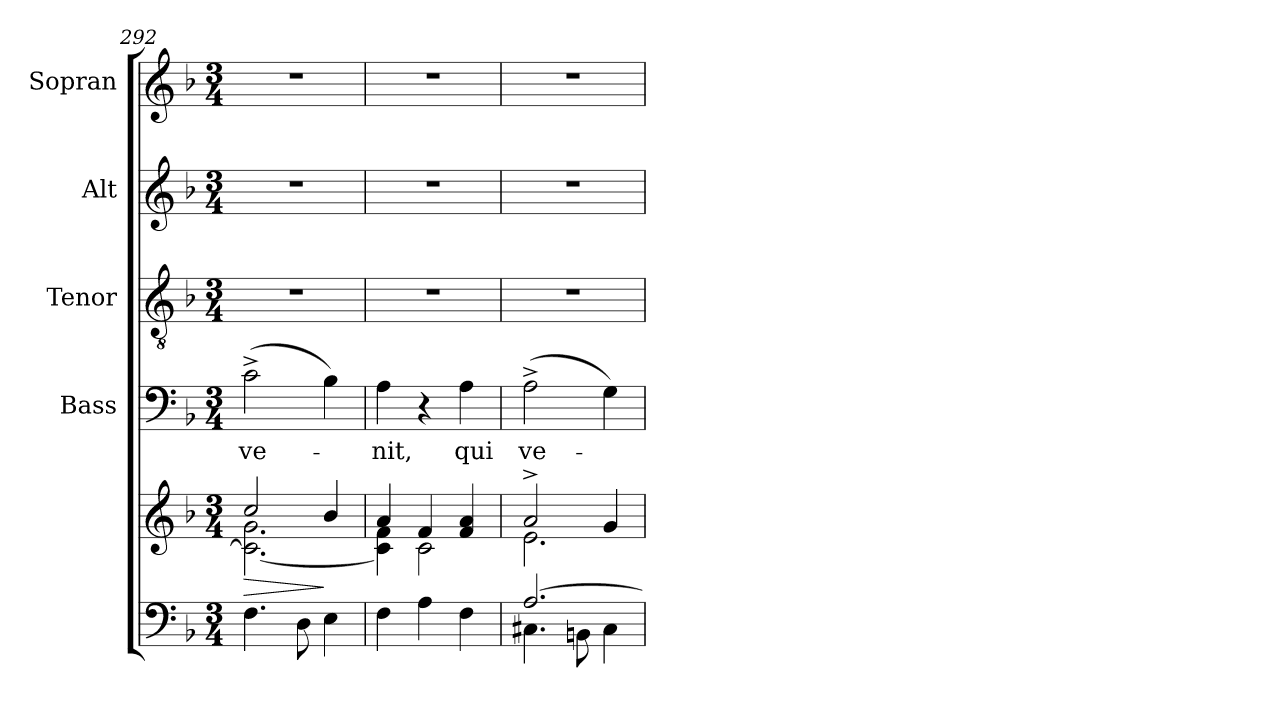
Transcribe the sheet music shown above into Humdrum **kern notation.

**kern	**kern	**dynam	**kern	**text	**kern	**kern	**kern
*part5	*part5	*part5	*part4	*part4	*part3	*part2	*part1
*staff6	*staff5	*staff5/6	*staff4	*staff4	*staff3	*staff2	*staff1
*	*	*	*I"Bass	*	*I"Tenor	*I"Alt	*I"Sopran
*	*	*	*I'B.	*	*I'T.	*I'A.	*I'S.
*clefF4	*clefG2	*	*clefF4	*	*clefGv2	*clefG2	*clefG2
*k[b-]	*k[b-]	*	*k[b-]	*	*k[b-]	*k[b-]	*k[b-]
*F:	*F:	*	*F:	*	*F:	*F:	*F:
*M3/4	*M3/4	*	*M3/4	*	*M3/4	*M3/4	*M3/4
=292	=292	=292	=292	=292	=292	=292	=292
!	!	!LO:HP:b	!	!LO:LY:b	!	!	!
*	*^	*	*	*	*	*	*
4.F\	2cc/	2.c\_ 2.g\	>	(>2c^>\	ve-	2.r	2.r	2.r
8D\	.	.	.	.	.	.	.	.
4E\	4b-/	.	]	4B-\)	.	.	.	.
=293	=293	=293	=293	=293	=293	=293	=293	=293
!	!	!	!	!	!LO:LY:b	!	!	!
4F\	4a/	4c\] 4f\	.	4A\	-nit,	2.r	2.r	2.r
4A\	4f/	2c\	.	4r	.	.	.	.
!	!	!	!	!	!LO:LY:b	!	!	!
4F\	4f/ 4a/	.	.	4A\	qui	.	.	.
=294	=294	=294	=294	=294	=294	=294	=294	=294
*^	*	*	*	*	*	*	*	*
!	!	!	!	!	!	!LO:LY:b	!	!	!
[>2.A/	4.C#X\	2a^>/	2.e\	.	(>2A^>\	ve-	2.r	2.r	2.r
.	8BBn\	.	.	.	.	.	.	.	.
.	4C#\	4g/	.	.	4G\)	.	.	.	.
*v	*v	*	*	*	*	*	*	*	*
*	*v	*v	*	*	*	*	*	*
=	=	=	=	=	=	=	=
*-	*-	*-	*-	*-	*-	*-	*-
